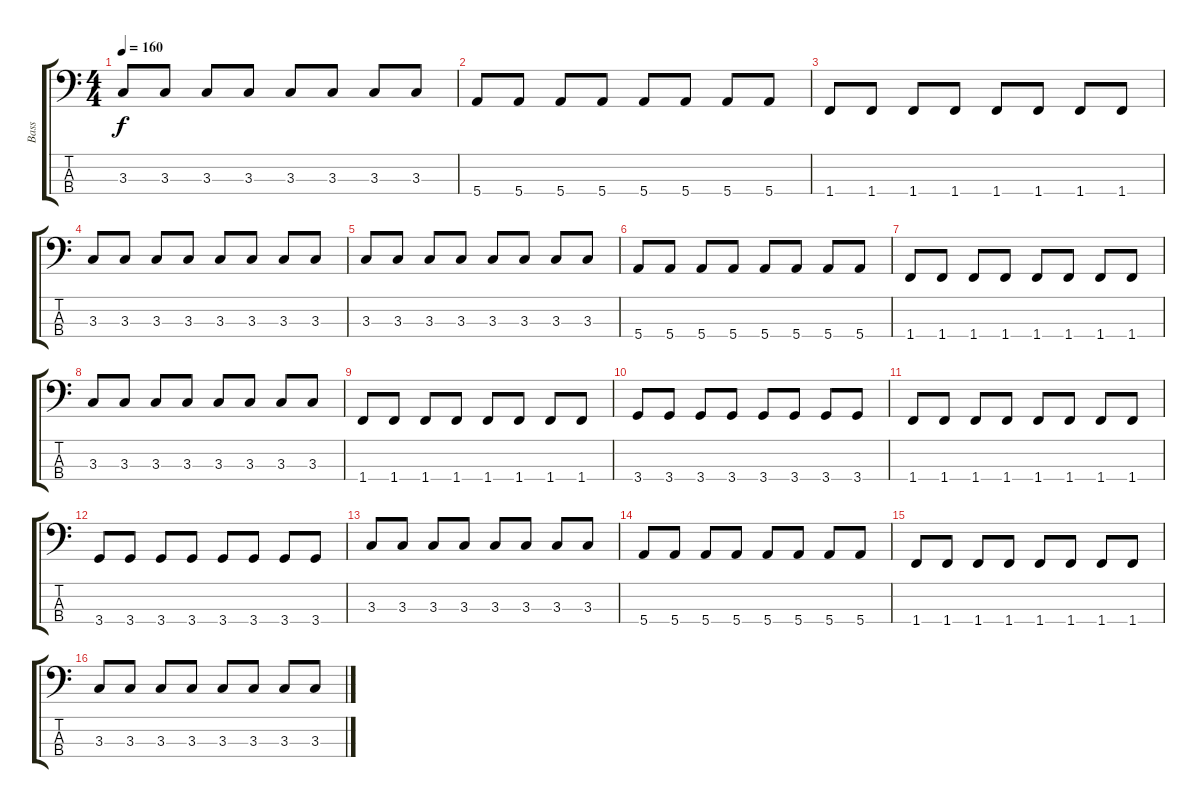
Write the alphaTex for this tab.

\track ("Bass" "Bass") {instrument electricbassfinger}
\staff {score tabs}
\tuning (G2 D2 A1 E1) {hide}
\ts (4 4)
\tempo 160
\clef f4
\ks c
3.3.8{dy f} 3.3.8 3.3.8 3.3.8 3.3.8 3.3.8 3.3.8 3.3.8 |
5.4.8 5.4.8 5.4.8 5.4.8 5.4.8 5.4.8 5.4.8 5.4.8 |
1.4.8 1.4.8 1.4.8 1.4.8 1.4.8 1.4.8 1.4.8 1.4.8 |
3.3.8 3.3.8 3.3.8 3.3.8 3.3.8 3.3.8 3.3.8 3.3.8 |
3.3.8 3.3.8 3.3.8 3.3.8 3.3.8 3.3.8 3.3.8 3.3.8 |
5.4.8 5.4.8 5.4.8 5.4.8 5.4.8 5.4.8 5.4.8 5.4.8 |
1.4.8 1.4.8 1.4.8 1.4.8 1.4.8 1.4.8 1.4.8 1.4.8 |
3.3.8 3.3.8 3.3.8 3.3.8 3.3.8 3.3.8 3.3.8 3.3.8 |
1.4.8 1.4.8 1.4.8 1.4.8 1.4.8 1.4.8 1.4.8 1.4.8 |
3.4.8 3.4.8 3.4.8 3.4.8 3.4.8 3.4.8 3.4.8 3.4.8 |
1.4.8 1.4.8 1.4.8 1.4.8 1.4.8 1.4.8 1.4.8 1.4.8 |
3.4.8 3.4.8 3.4.8 3.4.8 3.4.8 3.4.8 3.4.8 3.4.8 |
3.3.8 3.3.8 3.3.8 3.3.8 3.3.8 3.3.8 3.3.8 3.3.8 |
5.4.8 5.4.8 5.4.8 5.4.8 5.4.8 5.4.8 5.4.8 5.4.8 |
1.4.8 1.4.8 1.4.8 1.4.8 1.4.8 1.4.8 1.4.8 1.4.8 |
3.3.8 3.3.8 3.3.8 3.3.8 3.3.8 3.3.8 3.3.8 3.3.8
